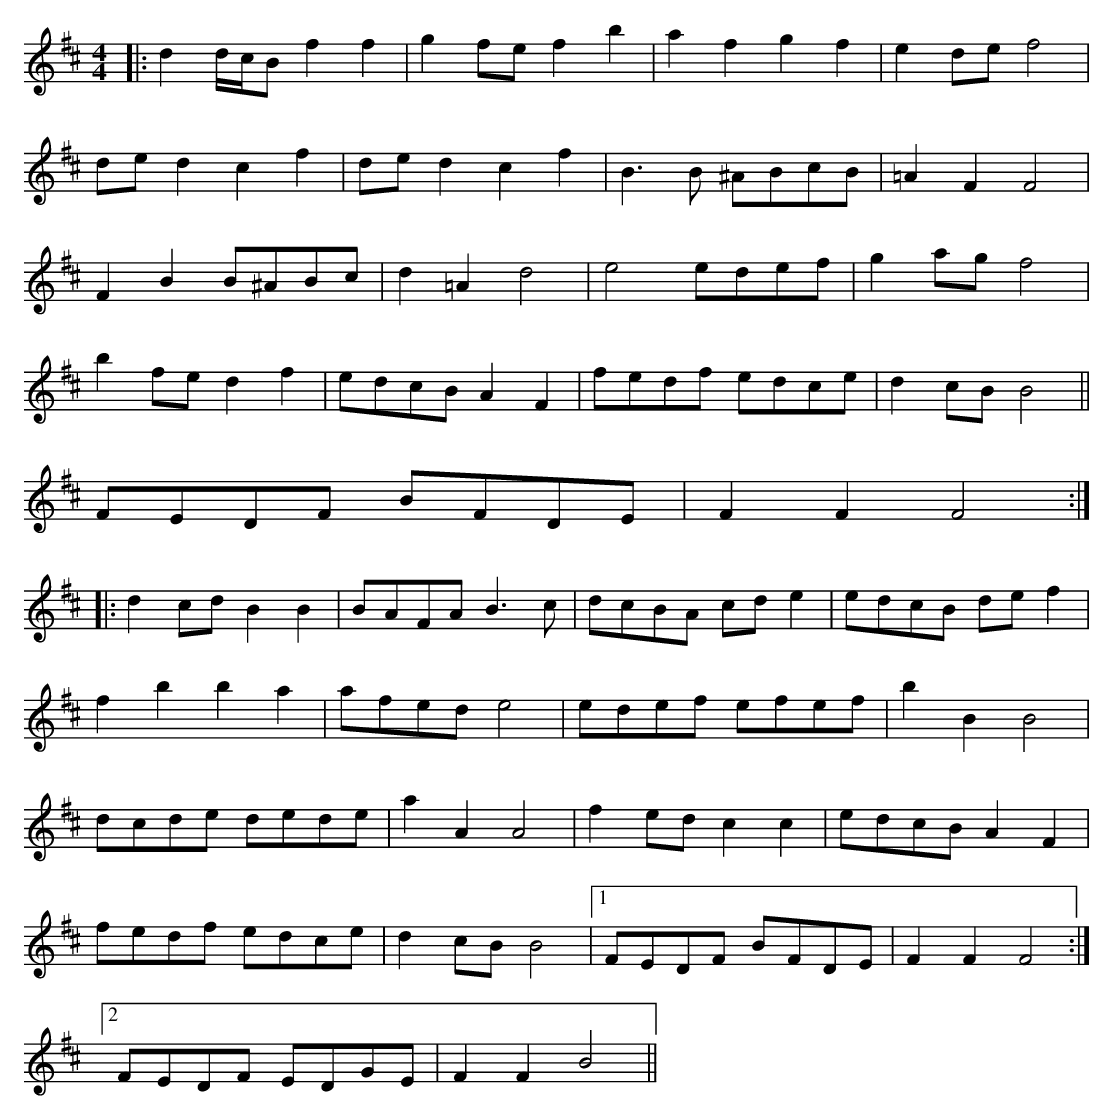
X:1
M:4/4
K:Bmin
|:d2 d/c/B f2 f2|g2 fe f2 b2|a2f2 g2f2|e2de f4|
de d2 c2 f2|de d2 c2 f2|B3B ^ABcB|=A2F2 F4|
F2B2 B^ABc|d2 =A2 d4|e4 edef|g2ag f4|
b2fe d2f2|edcB A2F2|fedf edce|d2 cB B4||
FEDF BFDE|F2 F2 F4:|
|:d2 cd B2 B2|BAFA B3c|dcBA cde2|edcB def2|
f2b2 b2a2|afed e4|edef efef|b2B2 B4|
dcde dede|a2A2 A4|f2ed c2c2|edcB A2F2|
fedf edce|d2 cB B4|1 FEDF BFDE|F2 F2 F4:|
[2 FEDF EDGE|F2F2 B4||
